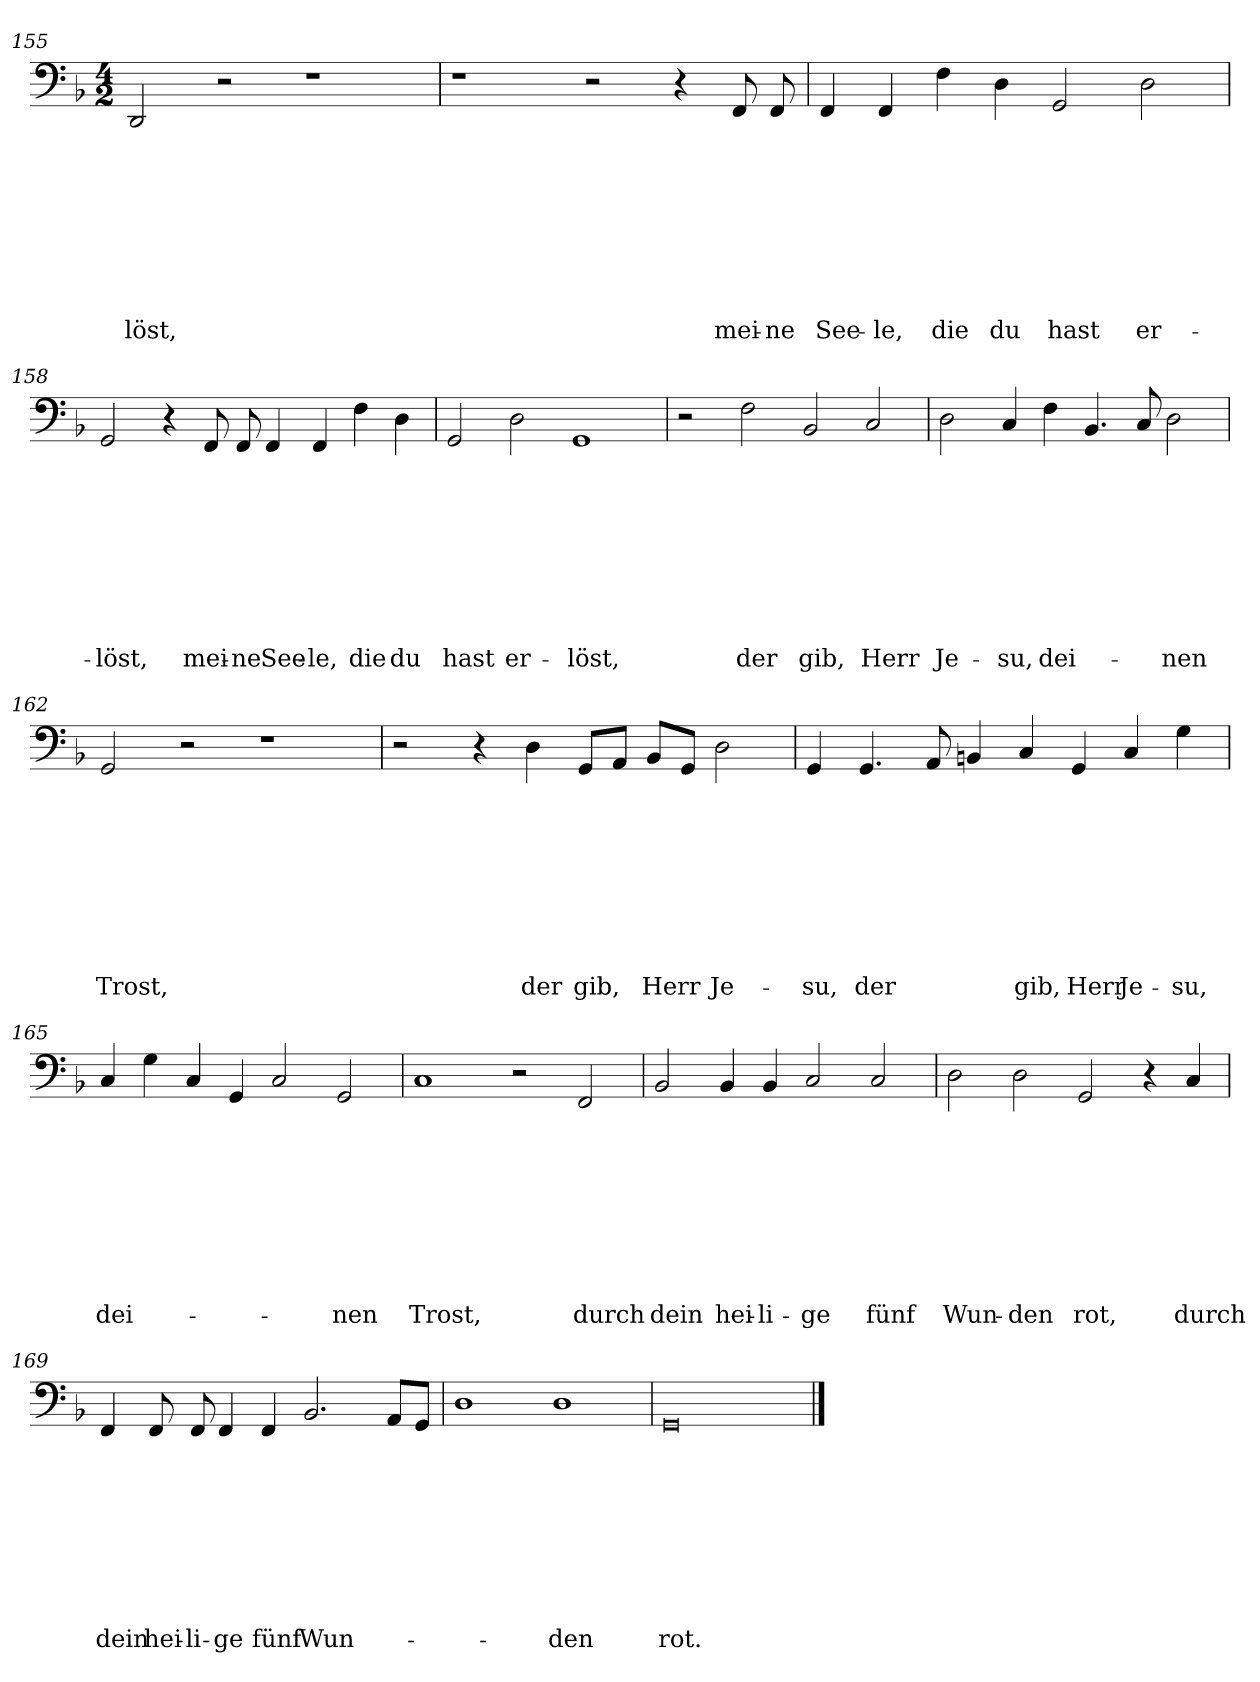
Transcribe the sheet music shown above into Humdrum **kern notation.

**kern	**text	**text	**text	**text	**text	**text	**text	**text	**text
*part1	*part1	*part1	*part1	*part1	*part1	*part1	*part1	*part1	*part1
*staff1	*staff1	*staff1	*staff1	*staff1	*staff1	*staff1	*staff1	*staff1	*staff1
*clefF4	*	*	*	*	*	*	*	*	*
*k[b-]	*	*	*	*	*	*	*	*	*
*F:	*	*	*	*	*	*	*	*	*
*M4/2	*	*	*	*	*	*	*	*	*
=155	=155	=155	=155	=155	=155	=155	=155	=155	=155
!	!	!	!	!	!	!	!	!	!LO:LY:b
2DD/	.	.	.	.	.	.	.	.	-löst,
2r	.	.	.	.	.	.	.	.	.
1r	.	.	.	.	.	.	.	.	.
!!LO:LB:g=z
=156	=156	=156	=156	=156	=156	=156	=156	=156	=156
1r	.	.	.	.	.	.	.	.	.
2r	.	.	.	.	.	.	.	.	.
4r	.	.	.	.	.	.	.	.	.
!	!	!	!	!	!	!	!	!	!LO:LY:b
8FF/	.	.	.	.	.	.	.	.	mei-
!	!	!	!	!	!	!	!	!	!LO:LY:b
8FF/	.	.	.	.	.	.	.	.	-ne
=157	=157	=157	=157	=157	=157	=157	=157	=157	=157
!	!	!	!	!	!	!	!	!	!LO:LY:b
4FF/	.	.	.	.	.	.	.	.	See-
!	!	!	!	!	!	!	!	!	!LO:LY:b
4FF/	.	.	.	.	.	.	.	.	-le,
!	!	!	!	!	!	!	!	!	!LO:LY:b
4F\	.	.	.	.	.	.	.	.	die
!	!	!	!	!	!	!	!	!	!LO:LY:b
4D\	.	.	.	.	.	.	.	.	du
!	!	!	!	!	!	!	!	!	!LO:LY:b
2GG/	.	.	.	.	.	.	.	.	hast
!	!	!	!	!	!	!	!	!	!LO:LY:b
2D\	.	.	.	.	.	.	.	.	er-
=158	=158	=158	=158	=158	=158	=158	=158	=158	=158
!	!	!	!	!	!	!	!	!	!LO:LY:b
2GG/	.	.	.	.	.	.	.	.	-löst,
4r	.	.	.	.	.	.	.	.	.
!	!	!	!	!	!	!	!	!	!LO:LY:b
8FF/	.	.	.	.	.	.	.	.	mei-
!	!	!	!	!	!	!	!	!	!LO:LY:b
8FF/	.	.	.	.	.	.	.	.	-ne
!	!	!	!	!	!	!	!	!	!LO:LY:b
4FF/	.	.	.	.	.	.	.	.	See-
!	!	!	!	!	!	!	!	!	!LO:LY:b
4FF/	.	.	.	.	.	.	.	.	-le,
!	!	!	!	!	!	!	!	!	!LO:LY:b
4F\	.	.	.	.	.	.	.	.	die
!	!	!	!	!	!	!	!	!	!LO:LY:b
4D\	.	.	.	.	.	.	.	.	du
=159	=159	=159	=159	=159	=159	=159	=159	=159	=159
!	!	!	!	!	!	!	!	!	!LO:LY:b
2GG/	.	.	.	.	.	.	.	.	hast
!	!	!	!	!	!	!	!	!	!LO:LY:b
2D\	.	.	.	.	.	.	.	.	er-
!	!	!	!	!	!	!	!	!	!LO:LY:b
1GG	.	.	.	.	.	.	.	.	-löst,
!!LO:LB:g=z
=160	=160	=160	=160	=160	=160	=160	=160	=160	=160
2r	.	.	.	.	.	.	.	.	.
!	!	!	!	!	!	!	!	!	!LO:LY:b
2F\	.	.	.	.	.	.	.	.	der
!	!	!	!	!	!	!	!	!	!LO:LY:b
2BB-/	.	.	.	.	.	.	.	.	gib,
!	!	!	!	!	!	!	!	!	!LO:LY:b
2C/	.	.	.	.	.	.	.	.	Herr
=161	=161	=161	=161	=161	=161	=161	=161	=161	=161
!	!	!	!	!	!	!	!	!	!LO:LY:b
2D\	.	.	.	.	.	.	.	.	Je-
!	!	!	!	!	!	!	!	!	!LO:LY:b
4C/	.	.	.	.	.	.	.	.	-su,
!	!	!	!	!	!	!	!	!	!LO:LY:b
4F\	.	.	.	.	.	.	.	.	dei-
4.BB-/	.	.	.	.	.	.	.	.	.
8C/	.	.	.	.	.	.	.	.	.
!	!	!	!	!	!	!	!	!	!LO:LY:b
2D\	.	.	.	.	.	.	.	.	-nen
=162	=162	=162	=162	=162	=162	=162	=162	=162	=162
!	!	!	!	!	!	!	!	!	!LO:LY:b
2GG/	.	.	.	.	.	.	.	.	Trost,
2r	.	.	.	.	.	.	.	.	.
1r	.	.	.	.	.	.	.	.	.
=163	=163	=163	=163	=163	=163	=163	=163	=163	=163
2r	.	.	.	.	.	.	.	.	.
4r	.	.	.	.	.	.	.	.	.
!	!	!	!	!	!	!	!	!	!LO:LY:b
4D\	.	.	.	.	.	.	.	.	der
!	!	!	!	!	!	!	!	!	!LO:LY:b
8GG/L	.	.	.	.	.	.	.	.	gib,
8AA/J	.	.	.	.	.	.	.	.	.
!	!	!	!	!	!	!	!	!	!LO:LY:b
8BB-/L	.	.	.	.	.	.	.	.	Herr
8GG/J	.	.	.	.	.	.	.	.	.
!	!	!	!	!	!	!	!	!	!LO:LY:b
2D\	.	.	.	.	.	.	.	.	Je-
!!LO:LB:g=z
=164	=164	=164	=164	=164	=164	=164	=164	=164	=164
!	!	!	!	!	!	!	!	!	!LO:LY:b
4GG/	.	.	.	.	.	.	.	.	-su,
!	!	!	!	!	!	!	!	!	!LO:LY:b
4.GG/	.	.	.	.	.	.	.	.	der
8AA/	.	.	.	.	.	.	.	.	.
4BBn/	.	.	.	.	.	.	.	.	.
!	!	!	!	!	!	!	!	!	!LO:LY:b
4C/	.	.	.	.	.	.	.	.	gib,
!	!	!	!	!	!	!	!	!	!LO:LY:b
4GG/	.	.	.	.	.	.	.	.	Herr
!	!	!	!	!	!	!	!	!	!LO:LY:b
4C/	.	.	.	.	.	.	.	.	Je-
!	!	!	!	!	!	!	!	!	!LO:LY:b
4G\	.	.	.	.	.	.	.	.	-su,
=165	=165	=165	=165	=165	=165	=165	=165	=165	=165
!	!	!	!	!	!	!	!	!	!LO:LY:b
4C/	.	.	.	.	.	.	.	.	dei-
4G\	.	.	.	.	.	.	.	.	.
4C/	.	.	.	.	.	.	.	.	.
4GG/	.	.	.	.	.	.	.	.	.
2C/	.	.	.	.	.	.	.	.	.
!	!	!	!	!	!	!	!	!	!LO:LY:b
2GG/	.	.	.	.	.	.	.	.	-nen
=166	=166	=166	=166	=166	=166	=166	=166	=166	=166
!	!	!	!	!	!	!	!	!	!LO:LY:b
1C	.	.	.	.	.	.	.	.	Trost,
2r	.	.	.	.	.	.	.	.	.
!	!	!	!	!	!	!	!	!	!LO:LY:b
2FF/	.	.	.	.	.	.	.	.	durch
=167	=167	=167	=167	=167	=167	=167	=167	=167	=167
!	!	!	!	!	!	!	!	!	!LO:LY:b
2BB-/	.	.	.	.	.	.	.	.	dein
!	!	!	!	!	!	!	!	!	!LO:LY:b
4BB-/	.	.	.	.	.	.	.	.	hei-
!	!	!	!	!	!	!	!	!	!LO:LY:b
4BB-/	.	.	.	.	.	.	.	.	-li-
!	!	!	!	!	!	!	!	!	!LO:LY:b
2C/	.	.	.	.	.	.	.	.	-ge
!	!	!	!	!	!	!	!	!	!LO:LY:b
2C/	.	.	.	.	.	.	.	.	fünf
!!LO:LB:g=z
=168	=168	=168	=168	=168	=168	=168	=168	=168	=168
!	!	!	!	!	!	!	!	!	!LO:LY:b
2D\	.	.	.	.	.	.	.	.	Wun-
!	!	!	!	!	!	!	!	!	!LO:LY:b
2D\	.	.	.	.	.	.	.	.	-den
!	!	!	!	!	!	!	!	!	!LO:LY:b
2GG/	.	.	.	.	.	.	.	.	rot,
4r	.	.	.	.	.	.	.	.	.
!	!	!	!	!	!	!	!	!	!LO:LY:b
4C/	.	.	.	.	.	.	.	.	durch
=169	=169	=169	=169	=169	=169	=169	=169	=169	=169
!	!	!	!	!	!	!	!	!	!LO:LY:b
4FF/	.	.	.	.	.	.	.	.	dein
!	!	!	!	!	!	!	!	!	!LO:LY:b
8FF/	.	.	.	.	.	.	.	.	hei-
!	!	!	!	!	!	!	!	!	!LO:LY:b
8FF/	.	.	.	.	.	.	.	.	-li-
!	!	!	!	!	!	!	!	!	!LO:LY:b
4FF/	.	.	.	.	.	.	.	.	-ge
!	!	!	!	!	!	!	!	!	!LO:LY:b
4FF/	.	.	.	.	.	.	.	.	fünf
!	!	!	!	!	!	!	!	!	!LO:LY:b
2.BB-/	.	.	.	.	.	.	.	.	Wun-
8AA/L	.	.	.	.	.	.	.	.	.
8GG/J	.	.	.	.	.	.	.	.	.
=170	=170	=170	=170	=170	=170	=170	=170	=170	=170
1D	.	.	.	.	.	.	.	.	.
!	!	!	!	!	!	!	!	!	!LO:LY:b
1D	.	.	.	.	.	.	.	.	-den
=171	=171	=171	=171	=171	=171	=171	=171	=171	=171
!	!	!	!	!	!	!	!	!	!LO:LY:b
0GG	.	.	.	.	.	.	.	.	rot.
==	==	==	==	==	==	==	==	==	==
*-	*-	*-	*-	*-	*-	*-	*-	*-	*-
